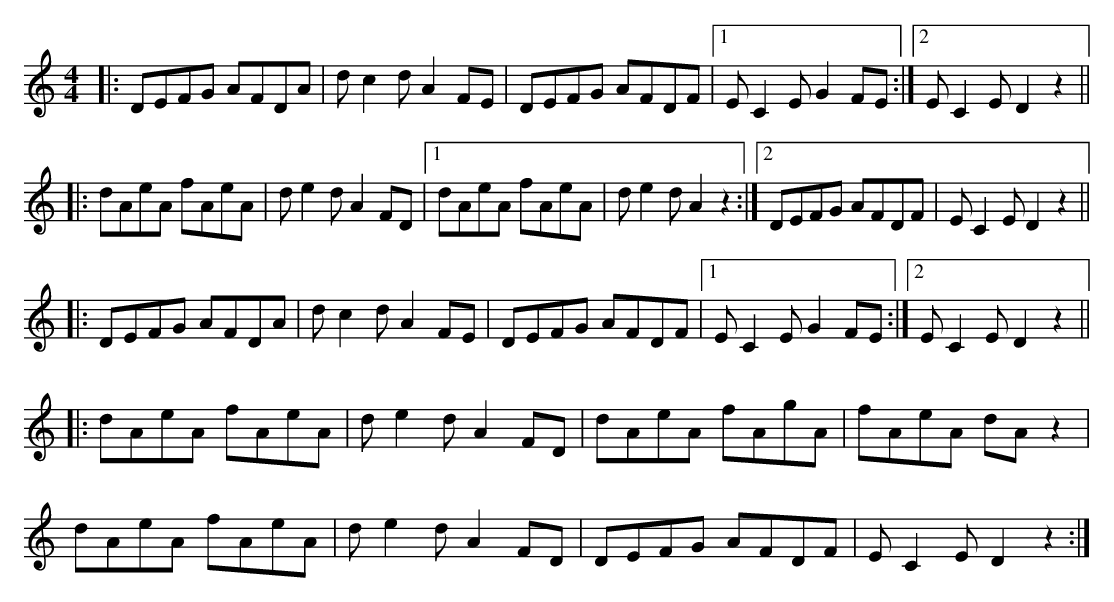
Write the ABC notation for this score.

X:1
M:4/4
K:C
|:DEFG AFDA|dc2d A2FE|DEFG AFDF|1 EC2EG2 FE:|2 EC2 ED2z2||
|:dAeA fAeA|de2d A2FD|1 dAeA fAeA|de2dA2z2:|2 DEFG AFDF|EC2E D2z2||
|:DEFG AFDA|dc2d A2FE|DEFG AFDF|1 EC2E G2 FE:|2 EC2E D2z2||
|:dAeA fAeA|de2d A2FD|dAeA fAgA|fAeA dAz2|
dAeA fAeA|de2d A2FD|DEFG AFDF|EC2E D2z2:|
